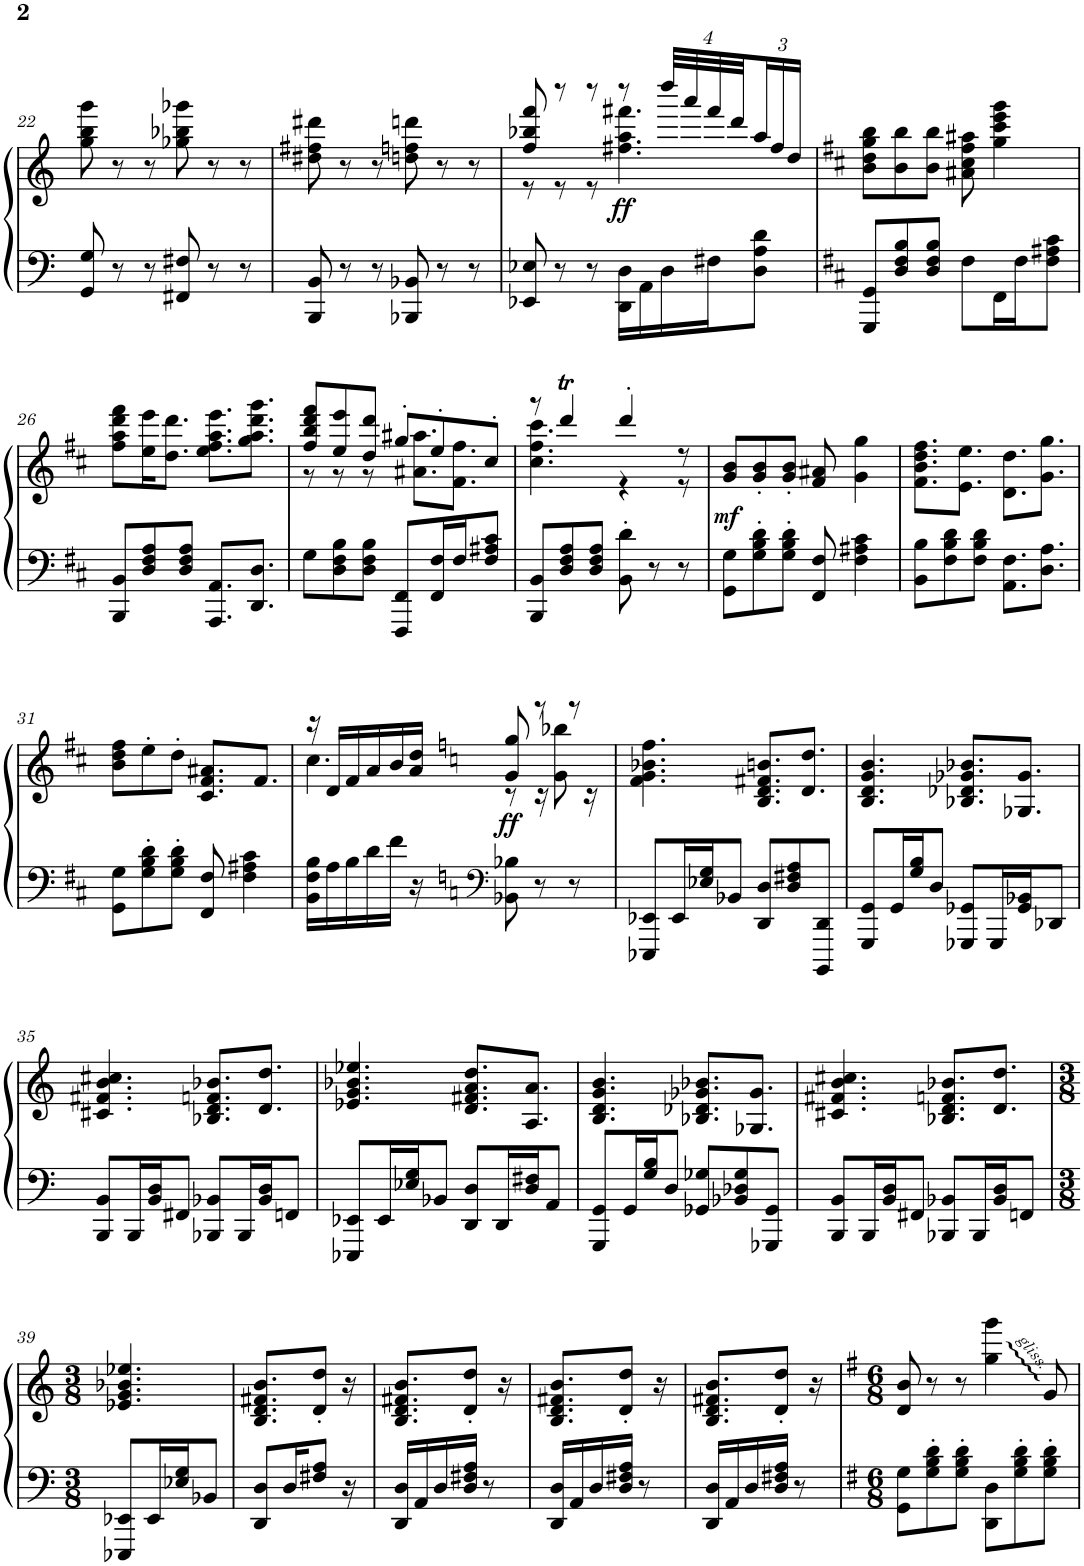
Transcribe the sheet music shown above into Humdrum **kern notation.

**kern	**kern	**dynam
*part1	*part1	*part1
*staff2	*staff1	*staff1/2
*I"Piano	*	*
*I'Pno.	*	*
!!LO:PB:g=z
*clefF4	*clefG2	*
*k[]	*k[]	*
*M6/8	*M6/8	*
=22	=22	=22
8GG/ 8G/	8gg\ 8bb\ 8ggg\	.
8r	8r	.
8r	8r	.
8FF#X/ 8F#X/	8gg-X\ 8bb-X\ 8ggg-X\	.
8r	8r	.
8r	8r	.
=23	=23	=23
8BBB/ 8BB/	8dd#X\ 8ff#X\ 8ddd#X\	.
8r	8r	.
8r	8r	.
8BBB-X/ 8BB-X/	8ddn\ 8ffn\ 8dddn\	.
8r	8r	.
8r	8r	.
=24	=24	=24
*	*^	*
8EE-X/ 8E-X/	8ff/ 8bb-X/ 8fff/	8r	.
8r	8r	8r	.
8r	8r	8r	.
!	!	!	!LO:DY:b
16DD\ 16D\LL	8r	4.ff#X\ 4.aa\ 4.fff#X\	ff
16AA\	.	.	.
16D\	32dddd/LLL	.	.
.	32aaa/	.	.
16F#X\J	32fff#/	.	.
.	32ddd/J	.	.
*	*Xbrackettup	*	*
8D\ 8A\ 8d\J	24aa/	.	.
.	24ff#/	.	.
.	24dd/JJ	.	.
*	*v	*v	*
=25	=25	=25
*k[f#c#]	*k[f#c#]	*
8GGG/ 8GG/L	8b\ 8dd\ 8gg\ 8bb\L	.
8D/ 8F#/ 8B/	8b\ 8bb\	.
8D/ 8F#/ 8B/J	8b\ 8bb\J	.
8F#\L	8a#X\ 8cc#\ 8ff#\ 8aa#X\	.
16FF#\L	4gg\ 4ccc#\ 4eee\ 4ggg\	.
16F#\J	.	.
8F#\ 8A#X\ 8c#\J	.	.
!!LO:LB:g=z
=26	=26	=26
8BBB/ 8BB/L	8ff#\ 8aa\ 8ddd\ 8fff#\L	.
8D/ 8F#/ 8A/	16ee\ 16eee\K	.
.	8.dd\ 8.ddd\J	.
8D/ 8F#/ 8A/J	.	.
8.AAA/ 8.AA/L	8.ee\ 8.ff#\ 8.aa\ 8.eee\L	.
8.DD/ 8.D/J	8.gg\ 8.aa\ 8.ddd\ 8.ggg\J	.
=27	=27	=27
*	*^	*
8G\L	8ff#/ 8bb/ 8ddd/ 8fff#/L	8r	.
8D\ 8F#\ 8B\	8ee/ 8eee/	8r	.
8D\ 8F#\ 8B\J	8dd/ 8ddd/J	8r	.
8FFF#/ 8FF#/L	8gg'/L	8.a#X\ 8.aa#X\L	.
16FF#/ 16F#/L	8ee'/	.	.
16F#/J	.	8.f#\ 8.ff#\J	.
8F#/ 8A#X/ 8c#/J	8cc#'/J	.	.
=28	=28	=28	=28
8BBB/ 8BB/L	8r	4.cc#\ 4.ff#\ 4.ccc#\	.
8D/ 8F#/ 8A/	4dddT/	.	.
8D/ 8F#/ 8A/J	.	.	.
8BB\' 8d\'	4ddd'/	4r	.
8r	.	.	.
8r	8r	8r	.
=29	=29	=29	=29
!	!	!	!LO:DY:b
*	*v	*v	*
8GG\ 8G\L	8g/ 8b/L	mf
8G\' 8B\' 8d\'	8g/' 8b/'	.
8G\' 8B\' 8d\'J	8g/' 8b/'J	.
8FF#/ 8F#/	8f#/ 8a#X/	.
4F#\ 4A#X\ 4c#\	4g\ 4gg\	.
=30	=30	=30
8BB\ 8B\L	8.f#\ 8.b\ 8.dd\ 8.ff#\L	.
8F#\ 8B\ 8d\	.	.
.	8.e\ 8.ee\J	.
8F#\ 8B\ 8d\J	.	.
8.AA\ 8.F#\L	8.d\ 8.dd\L	.
8.D\ 8.A\J	8.g\ 8.gg\J	.
!!LO:LB:g=z
=31	=31	=31
8GG\ 8G\L	8b\ 8dd\ 8ff#\L	.
8G\' 8B\' 8d\'	8ee'\	.
8G\' 8B\' 8d\'J	8dd'\J	.
8FF#/ 8F#/	8.c#/ 8.f#/ 8.a#X/L	.
4F#\ 4A#X\ 4c#\	.	.
.	8.f#/J	.
=32	=32	=32
*	*^	*
16BB\ 16F#\ 16B\LL	16r	4.cc#\	.
16A\	16d/LL	.	.
16B\	16f#/	.	.
16d\	16a/	.	.
16f#\JJ	16b/	.	.
16r	16a/ 16dd/JJ	.	.
*clefF4	*	*	*
!	!	!	!LO:DY:b
8BB-X\ 8B-X\	8g/ 8gg/	8r	ff
8r	8r	16r	.
.	.	8g\ 8bb-X\	.
8r	8r	.	.
.	.	16r	.
*	*v	*v	*
=33	=33	=33
8EEE-X/ 8EE-X/L	4.f\ 4.g\ 4.b-X\ 4.ff\	.
16EE-/L	.	.
16E-X/ 16G/J	.	.
8BB-X/J	.	.
8DD/ 8D/L	8.B/ 8.d/ 8.f#X/ 8.bn/L	.
8D/ 8F#X/ 8A/	.	.
.	8.d/ 8.dd/J	.
8BBBB/ 8DD/J	.	.
=34	=34	=34
8GGG/ 8GG/L	4.B/ 4.d/ 4.g/ 4.b/	.
16GG/L	.	.
16G/ 16B/J	.	.
8D/J	.	.
8GGG-X/ 8GG-X/L	8.B-X/ 8.d-X/ 8.g-X/ 8.b-X/L	.
16GGG-/L	.	.
16GG-/ 16BB-X/J	8.G-X/ 8.g-/J	.
8DD-X/J	.	.
!!LO:LB:g=z
=35	=35	=35
8BBB/ 8BB/L	4.c#X/ 4.f#X/ 4.b/ 4.cc#X/	.
16BBB/L	.	.
16BB/ 16D/J	.	.
8FF#X/J	.	.
8BBB-X/ 8BB-X/L	8.B-X/ 8.d/ 8.fn/ 8.b-X/L	.
16BBB-/L	.	.
16BB-/ 16D/J	8.d/ 8.dd/J	.
8FFn/J	.	.
=36	=36	=36
8EEE-X/ 8EE-X/L	4.e-X/ 4.g/ 4.b-X/ 4.ee-X/	.
16EE-/L	.	.
16E-X/ 16G/J	.	.
8BB-X/J	.	.
8DD/ 8D/L	8.d/ 8.f#X/ 8.a/ 8.dd/L	.
16DD/L	.	.
16D/ 16F#X/J	8.A/ 8.a/J	.
8AA/J	.	.
=37	=37	=37
8GGG/ 8GG/L	4.B/ 4.d/ 4.g/ 4.b/	.
16GG/L	.	.
16G/ 16B/J	.	.
8D/J	.	.
8GG-X/ 8G-X/L	8.B-X/ 8.d-X/ 8.g-X/ 8.b-X/L	.
8BB-X/ 8D-X/ 8G-/	.	.
.	8.G-X/ 8.g-/J	.
8GGG-X/ 8GG-/J	.	.
=38	=38	=38
8BBB/ 8BB/L	4.c#X/ 4.f#X/ 4.b/ 4.cc#X/	.
16BBB/L	.	.
16BB/ 16D/J	.	.
8FF#X/J	.	.
8BBB-X/ 8BB-X/L	8.B-X/ 8.d/ 8.fn/ 8.b-X/L	.
16BBB-/L	.	.
16BB-/ 16D/J	8.d/ 8.dd/J	.
8FFn/J	.	.
!!LO:LB:g=z
=39	=39	=39
*M3/8	*M3/8	*
8EEE-X/ 8EE-X/L	4.e-X/ 4.g/ 4.b-X/ 4.ee-X/	.
16EE-/L	.	.
16E-X/ 16G/J	.	.
8BB-X/J	.	.
=40	=40	=40
8DD/ 8D/L	8.B/ 8.d/ 8.f#X/ 8.b/L	.
16D/K	.	.
8F#X/ 8A/J	8d/' 8dd/'J	.
16r	16r	.
=41	=41	=41
16DD/ 16D/LL	8.B/ 8.d/ 8.f#X/ 8.b/L	.
16AA/	.	.
16D/	.	.
16D/ 16F#X/ 16A/JJ	8d/' 8dd/'J	.
8r	.	.
.	16r	.
=42	=42	=42
16DD/ 16D/LL	8.B/ 8.d/ 8.f#X/ 8.b/L	.
16AA/	.	.
16D/	.	.
16D/ 16F#X/ 16A/JJ	8d/' 8dd/'J	.
8r	.	.
.	16r	.
=43	=43	=43
16DD/ 16D/LL	8.B/ 8.d/ 8.f#X/ 8.b/L	.
16AA/	.	.
16D/	.	.
16D/ 16F#X/ 16A/JJ	8d/' 8dd/'J	.
8r	.	.
.	16r	.
=44	=44	=44
*k[f#]	*k[f#]	*
*M6/8	*M6/8	*
8GG\ 8G\L	8d/ 8b/	.
8G\' 8B\' 8d\'	8r	.
8G\' 8B\' 8d\'J	8r	.
8DD\ 8D\L	4gg\ 4ggg\	.
8G\' 8B\' 8d\'	.	.
8G\' 8B\' 8d\'J	8g/	.
=	=	=
*-	*-	*-
